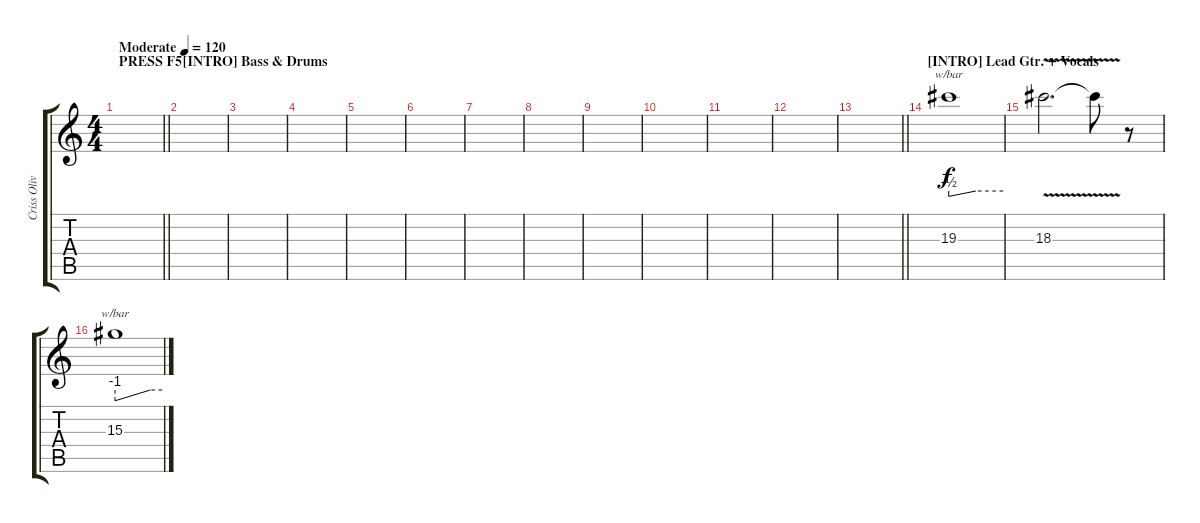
\track ("Criss Oliva (Solo)" "Criss Oliv") {instrument distortionguitar}
\staff {score tabs}
\tuning (E4 B3 G3 D3 A2 E2) {hide}
\ts (4 4)
\section ("" "PRESS F5")
\tempo (120 "Moderate")
\clef g2
\barLineRight lightlight
\ks c
|
\section ("" "[INTRO] Bass & Drums")
|
|
|
|
|
|
|
|
|
|
|
\barLineRight lightlight
|
\section ("" "[INTRO] Lead Gtr. + Vocals")
19.3.1{tbe (custom default 0 -2 30 0 60 0)} |
18.3{v}.2{d} 18.3{t}.8 r.8 |
15.3.1{tbe (custom default 0 -4 45 0 60 0)}
